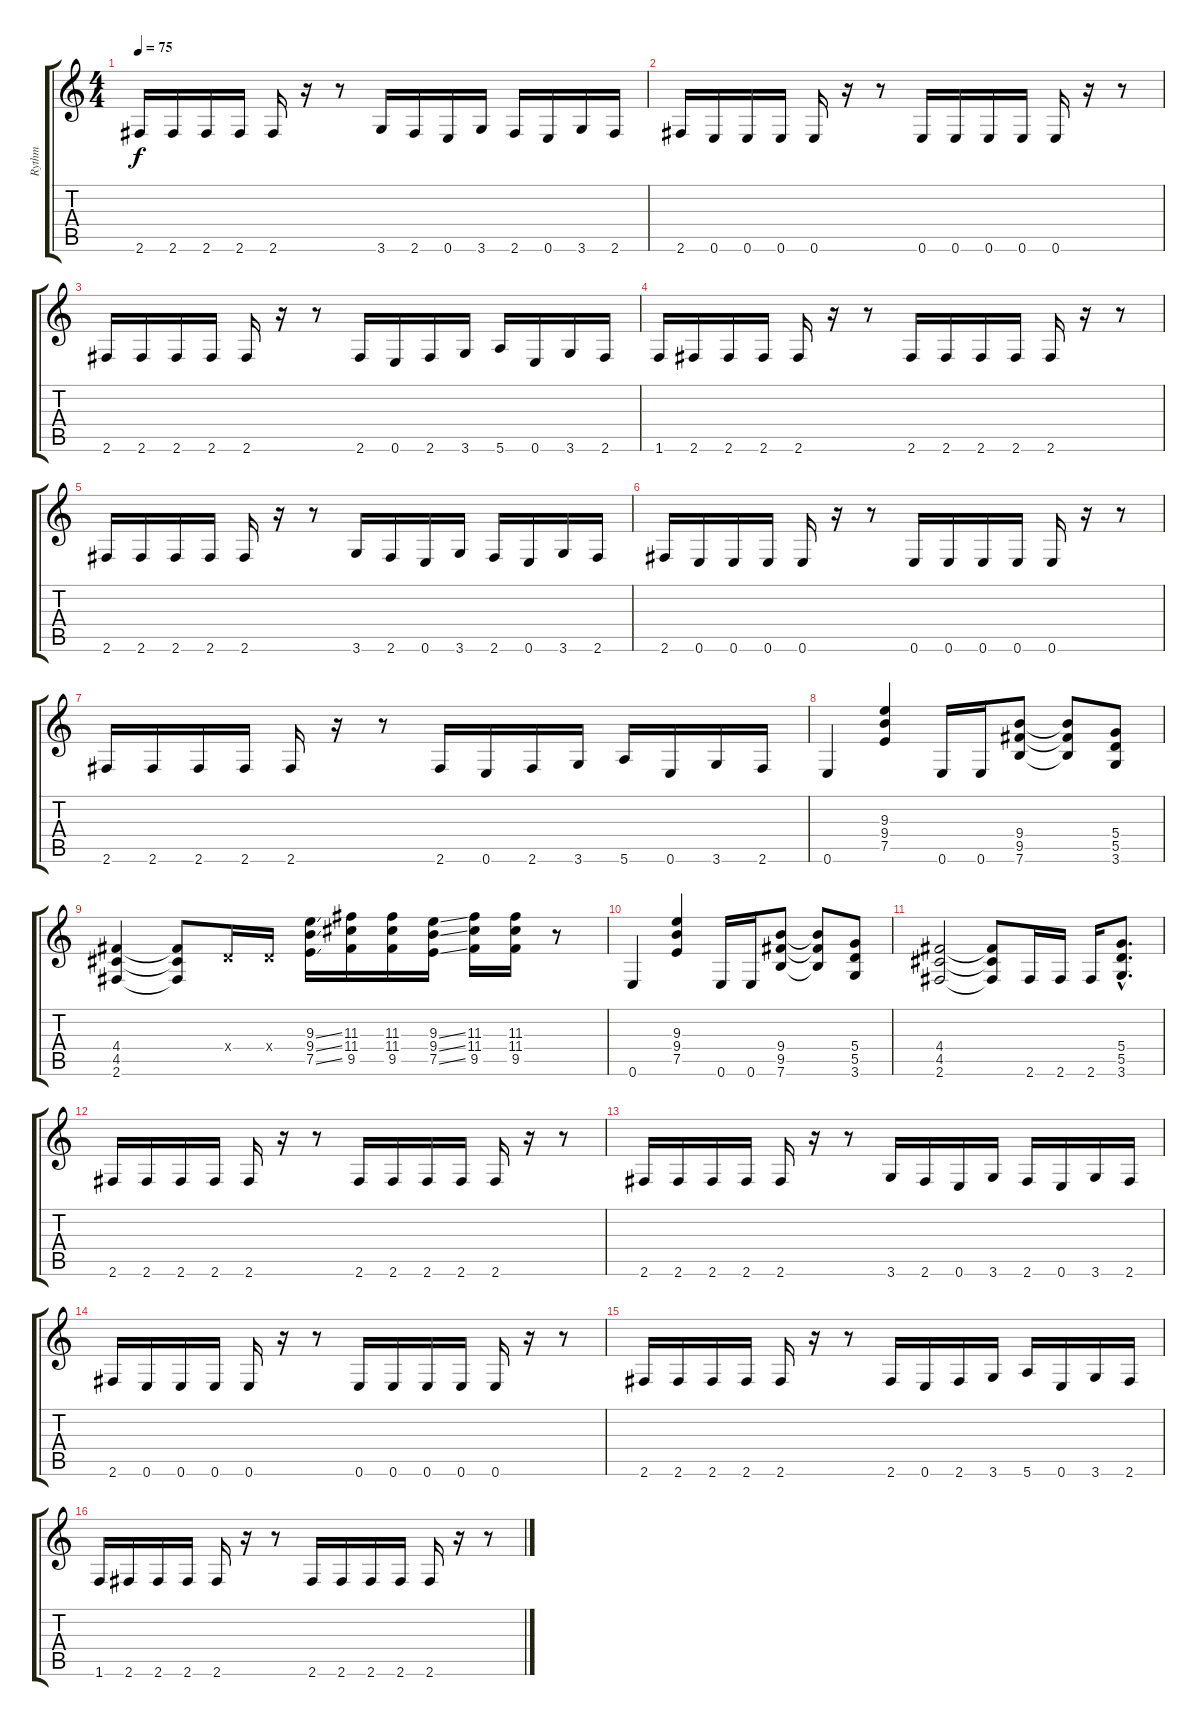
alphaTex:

\track ("Rythm" "Rythm") {instrument distortionguitar}
\staff {score tabs}
\tuning (E4 B3 G3 D3 A2 E2) {hide}
\ts (4 4)
\tempo 75
\clef g2
\ks c
2.6.16{dy f} 2.6.16 2.6.16 2.6.16 2.6.16 r.16 r.8 3.6.16 2.6.16 0.6.16 3.6.16 2.6.16 0.6.16 3.6.16 2.6.16 |
2.6.16 0.6.16 0.6.16 0.6.16 0.6.16 r.16 r.8 0.6.16 0.6.16 0.6.16 0.6.16 0.6.16 r.16 r.8 |
2.6.16 2.6.16 2.6.16 2.6.16 2.6.16 r.16 r.8 2.6.16 0.6.16 2.6.16 3.6.16 5.6.16 0.6.16 3.6.16 2.6.16 |
1.6.16 2.6.16 2.6.16 2.6.16 2.6.16 r.16 r.8 2.6.16 2.6.16 2.6.16 2.6.16 2.6.16 r.16 r.8 |
2.6.16 2.6.16 2.6.16 2.6.16 2.6.16 r.16 r.8 3.6.16 2.6.16 0.6.16 3.6.16 2.6.16 0.6.16 3.6.16 2.6.16 |
2.6.16 0.6.16 0.6.16 0.6.16 0.6.16 r.16 r.8 0.6.16 0.6.16 0.6.16 0.6.16 0.6.16 r.16 r.8 |
2.6.16 2.6.16 2.6.16 2.6.16 2.6.16 r.16 r.8 2.6.16 0.6.16 2.6.16 3.6.16 5.6.16 0.6.16 3.6.16 2.6.16 |
0.6.4 (9.3 9.4 7.5).4{instrument distortionguitar} 0.6.16{instrument electricguitarmuted} 0.6.16 (9.4 9.5 7.6).8{instrument distortionguitar} (9.4{t} 9.5{t} 7.6{t}).8 (5.4 5.5 3.6).8 |
(4.4 4.5 2.6).4 (4.4{t} 4.5{t} 2.6{t}).8 0.4{x}.16 0.4{x}.16 (9.3{ss} 9.4{ss} 7.5{ss}).16 (11.3 11.4 9.5).16 (11.3 11.4 9.5).16 (9.3{ss} 9.4{ss} 7.5{ss}).16 (11.3 11.4 9.5).16 (11.3 11.4 9.5).16 r.8 |
0.6.4 (9.3 9.4 7.5).4{instrument distortionguitar} 0.6.16{instrument electricguitarmuted} 0.6.16 (9.4 9.5 7.6).8{instrument distortionguitar} (9.4{t} 9.5{t} 7.6{t}).8 (5.4 5.5 3.6).8 |
(4.4 4.5 2.6).2 (4.4{t} 4.5{t} 2.6{t}).8 2.6.16{instrument electricguitarmuted} 2.6.16 2.6.16 (5.4{hac} 5.5{hac} 3.6{hac}).8{d instrument distortionguitar} |
2.6.16{instrument electricguitarmuted} 2.6.16 2.6.16 2.6.16 2.6.16 r.16 r.8 2.6.16 2.6.16 2.6.16 2.6.16 2.6.16 r.16 r.8 |
2.6.16 2.6.16 2.6.16 2.6.16 2.6.16 r.16 r.8 3.6.16 2.6.16 0.6.16 3.6.16 2.6.16 0.6.16 3.6.16 2.6.16 |
2.6.16 0.6.16 0.6.16 0.6.16 0.6.16 r.16 r.8 0.6.16 0.6.16 0.6.16 0.6.16 0.6.16 r.16 r.8 |
2.6.16 2.6.16 2.6.16 2.6.16 2.6.16 r.16 r.8 2.6.16 0.6.16 2.6.16 3.6.16 5.6.16 0.6.16 3.6.16 2.6.16 |
1.6.16 2.6.16 2.6.16 2.6.16 2.6.16 r.16 r.8 2.6.16 2.6.16 2.6.16 2.6.16 2.6.16 r.16 r.8
